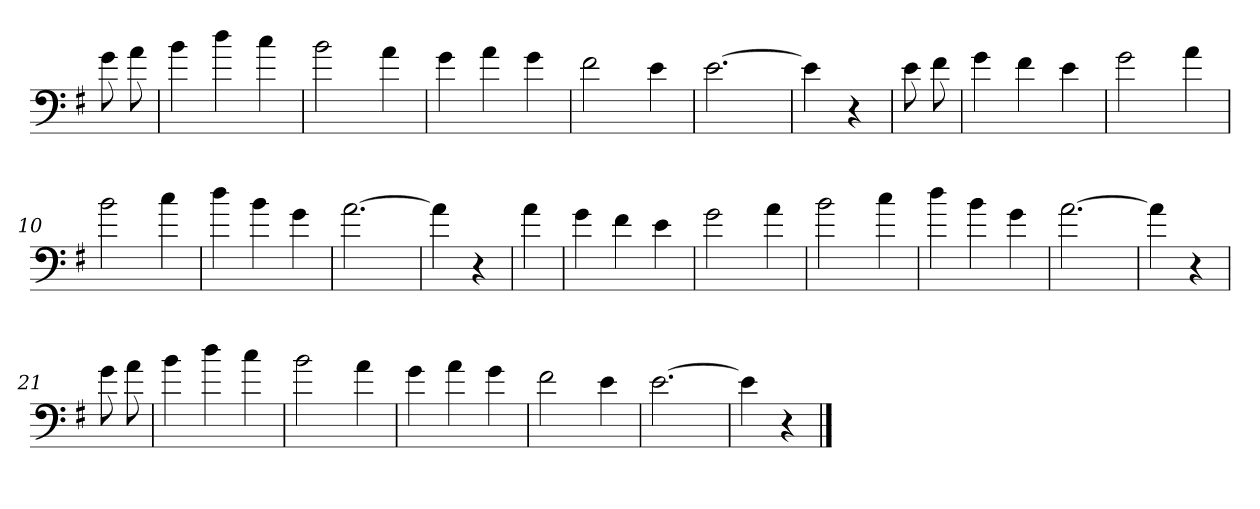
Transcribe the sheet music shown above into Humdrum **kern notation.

**kern
*part1
*staff1
*clefF4
*k[f#]
*e:
=
8g
8a
=1
4b
4dd
4cc
=2
2b
4a
=3
4g
4a
4g
=4
2f#
4e
=5
[2.e
=6
4e]
4r
=7
8e
8f#
=8
4g
4f#
4e
=9
2g
4a
=10
2b
4cc
=11
4dd
4b
4g
=12
[2.a
=13
4a]
4r
=14
4a
=15
4g
4f#
4e
=16
2g
4a
=17
2b
4cc
=18
4dd
4b
4g
=19
[2.a
=20
4a]
4r
=21
8g
8a
=22
4b
4dd
4cc
=23
2b
4a
=24
4g
4a
4g
=25
2f#
4e
=26
[2.e
=27
4e]
4r
==
*-
